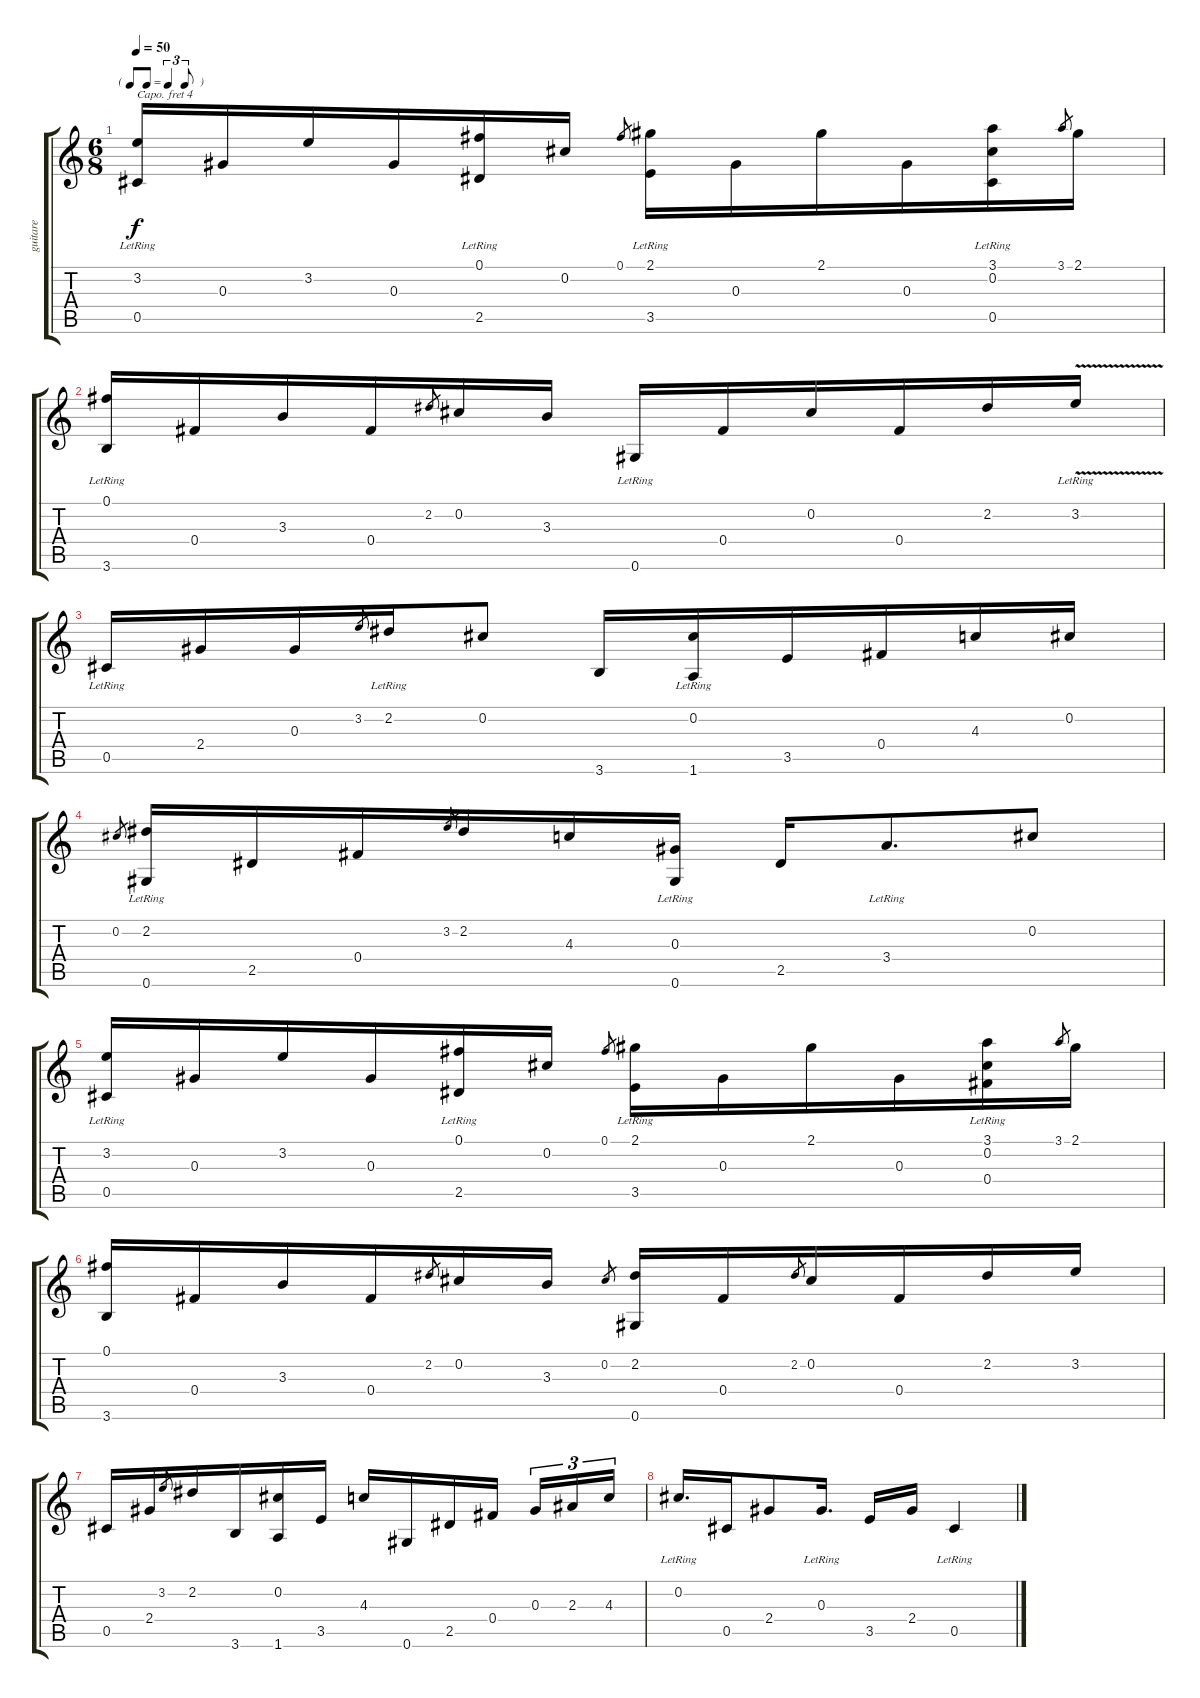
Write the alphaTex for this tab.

\track ("guitare" "guitare") {solo instrument acousticguitarsteel}
\staff {score tabs}
\capo 4
\tuning (D4 A3 E3 D3 A2 E2) {hide}
\ts (6 8)
\tf triplet8th
\tempo 50
\clef g2
\ks c
(3.2 0.5{lr}).16{dy f instrument acousticguitarsteel} 0.3.16 3.2.16 0.3.16 (0.1 2.5{lr}).16 0.2.16 0.1.8{gr} (2.1 3.5{lr}).16 0.3.16 2.1.16 0.3.16 (3.1 0.2 0.5{lr}).16 3.1.8{gr} 2.1.16 |
(0.1 3.6{lr}).16 0.4.16 3.3.16 0.4.16 2.2.8{gr} 0.2.16 3.3.16 0.6{lr}.16 0.4.16 0.2.16 0.4.16 2.2.16 3.2{v lr}.16 |
0.5{lr}.16 2.4.16 0.3.16 3.2.8{gr} 2.2{lr}.16 0.2.8 3.6.16 (0.2{lr} 1.6{lr}).16 3.5.16 0.4.16 4.3.16 0.2.16 |
0.2.8{gr} (2.2 0.6{lr}).16 2.5.16 0.4.16 3.2.8{gr} 2.2.16 4.3.16 (0.3{lr} 0.6{lr}).16 2.5.16 3.4{lr}.8{d} 0.2.8 |
(3.2 0.5{lr}).16 0.3.16 3.2.16 0.3.16 (0.1 2.5{lr}).16 0.2.16 0.1.8{gr} (2.1 3.5{lr}).16 0.3.16 2.1.16 0.3.16 (3.1 0.2 0.4{lr}).16 3.1.8{gr} 2.1.16 |
(0.1 3.6).16 0.4.16 3.3.16 0.4.16 2.2.8{gr} 0.2.16 3.3.16 0.2.8{gr} (2.2 0.6).16 0.4.16 2.2.8{gr} 0.2.16 0.4.16 2.2.16 3.2.16 |
0.5.16 2.4.16 3.2.8{gr} 2.2.16 3.6.16 (0.2 1.6).16 3.5.16 4.3.16 0.6.16 2.5.16 0.4.16{beam splitsecondary} 0.3.16{tu (3 2)} 2.3.16{tu (3 2)} 4.3.16{tu (3 2)} |
0.2{lr}.16{d} 0.5.16 2.4.8 0.3{lr}.16{d} 3.5.16 2.4.16 0.5{lr}.4
